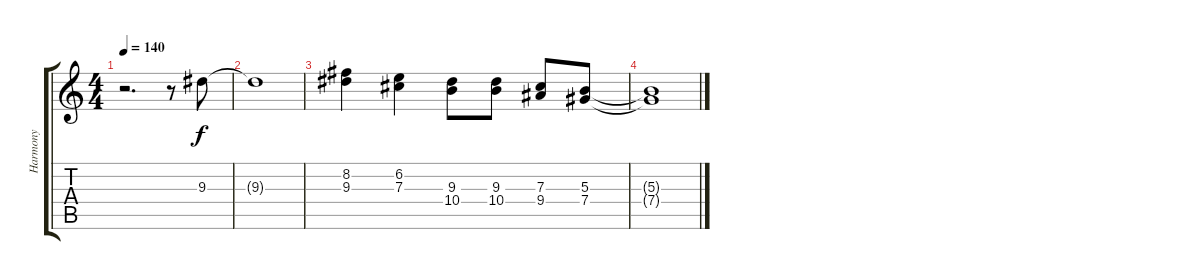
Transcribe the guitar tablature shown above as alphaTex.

\track ("Harmony" "Harmony") {instrument distortionguitar}
\staff {score tabs}
\tuning (Eb4 Bb3 Gb3 Db3 Ab2 Eb2) {hide}
\ts (4 4)
\tempo 140
\clef g2
\ks c
r.2{d dy f} r.8 9.3.8 |
9.3{t}.1 |
(8.2 9.3).4 (6.2 7.3).4 (9.3 10.4).8 (9.3 10.4).8 (7.3 9.4).8 (5.3 7.4).8 |
(5.3{t} 7.4{t}).1
